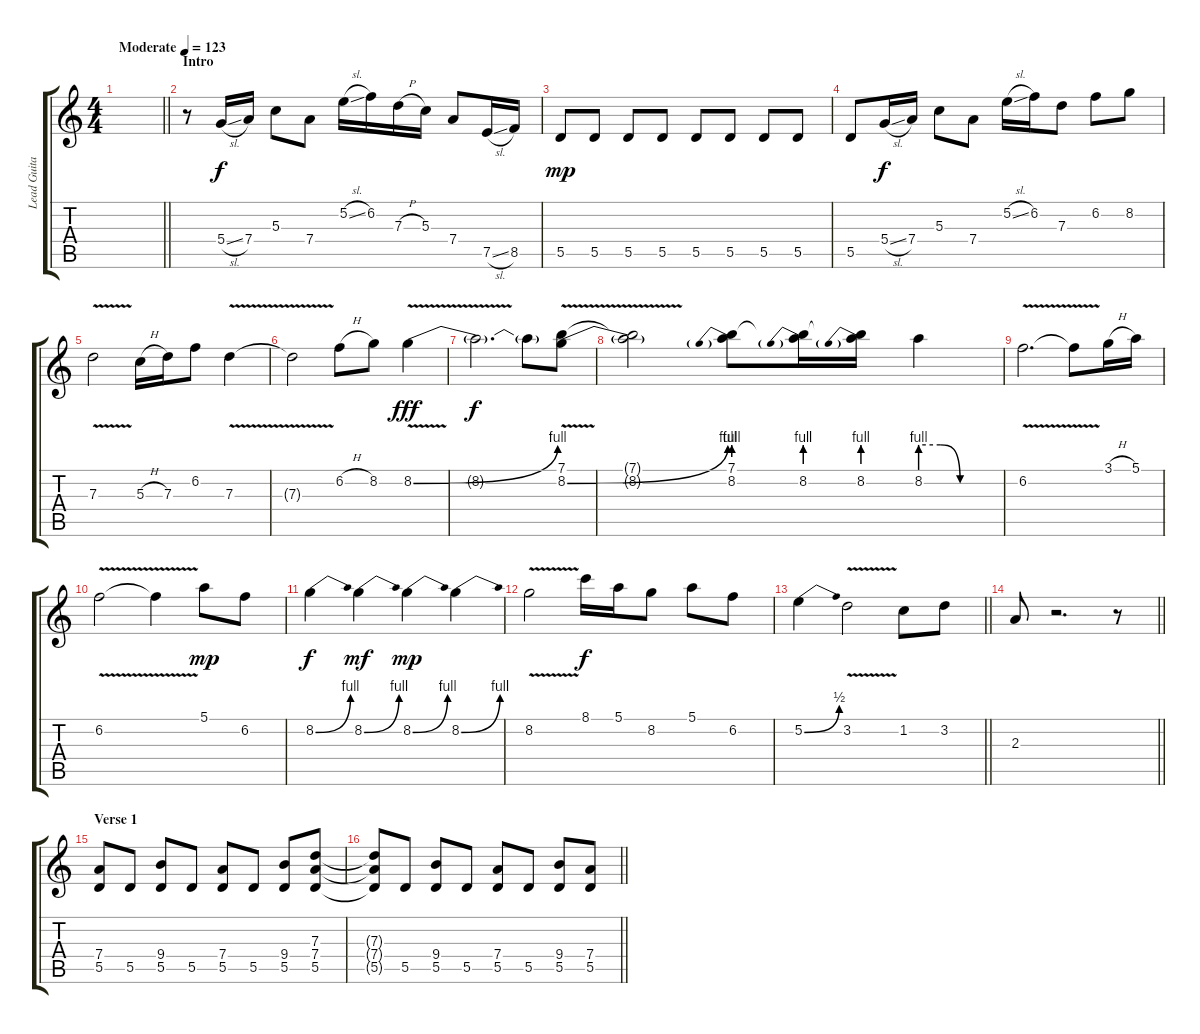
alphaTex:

\track ("Lead Guitar" "Lead Guita") {instrument distortionguitar}
\staff {score tabs}
\tuning (E4 B3 G3 D3 A2 E2) {hide}
\ts (4 4)
\tempo (123 "Moderate")
\clef g2
\barLineRight lightlight
\ks c
|
\section ("" "Intro")
r.8 5.4{sl}.16 7.4.16 5.3.8 7.4.8 5.2{sl}.16 6.2.16 7.3{h}.16 5.3.16 7.4.8 7.5{sl}.16 8.5.16 |
5.5.8{dy mp} 5.5.8 5.5.8 5.5.8 5.5.8 5.5.8 5.5.8 5.5.8 |
5.5.8 5.4{sl}.16{dy f} 7.4.16 5.3.8 7.4.8 5.2{sl}.16 6.2.16 7.3.8 6.2.8 8.2.8 |
7.3{v}.2 5.3{h}.16 7.3.16 6.2.8 7.3{v}.4 |
7.3{t}.2 6.2{h}.8 8.2.8 8.2{be (bend 0 0 60 4) v}.4{dy fff} |
8.2{t}.2{d dy f} 8.2{t}.8 (7.1 8.2{be (bend 0 0 60 4) v}).8 |
(7.1{t} 8.2{t}).2 (7.1 8.2{be (prebend 0 4 60 4)}).8 (7.1{t} 8.2{be (prebend 0 4 60 4)}).16 (7.1{t} 8.2{be (prebend 0 4 60 4)}).16 8.2{be (custom 0 4 15 4 30 0 60 0)}.4 |
6.2{v}.2{d} 6.2{t}.8 3.1{h}.16 5.1.16 |
6.2{v}.2 6.2{t}.4 5.1.8{dy mp} 6.2.8 |
8.2{be (bend 0 0 60 4)}.4{dy f} 8.2{be (bend 0 0 60 4)}.4{dy mf} 8.2{be (bend 0 0 60 4)}.4{dy mp} 8.2{be (bend 0 0 60 4)}.4 |
8.2{v}.2 8.1.16{dy f} 5.1.16 8.2.8 5.1.8 6.2.8 |
\barLineRight lightlight
5.2{be (bend 0 0 60 2)}.4 3.2{v}.2 1.2.8 3.2.8 |
\barLineRight lightlight
2.3.8 r.2{d} r.8 |
\section ("" "Verse 1")
(7.4 5.5).8 5.5.8 (9.4 5.5).8 5.5.8 (7.4 5.5).8 5.5.8 (9.4 5.5).8 (7.3 7.4 5.5).8 |
\barLineRight lightlight
(7.3{t} 7.4{t} 5.5{t}).8 5.5.8 (9.4 5.5).8 5.5.8 (7.4 5.5).8 5.5.8 (9.4 5.5).8 (7.4 5.5).8
